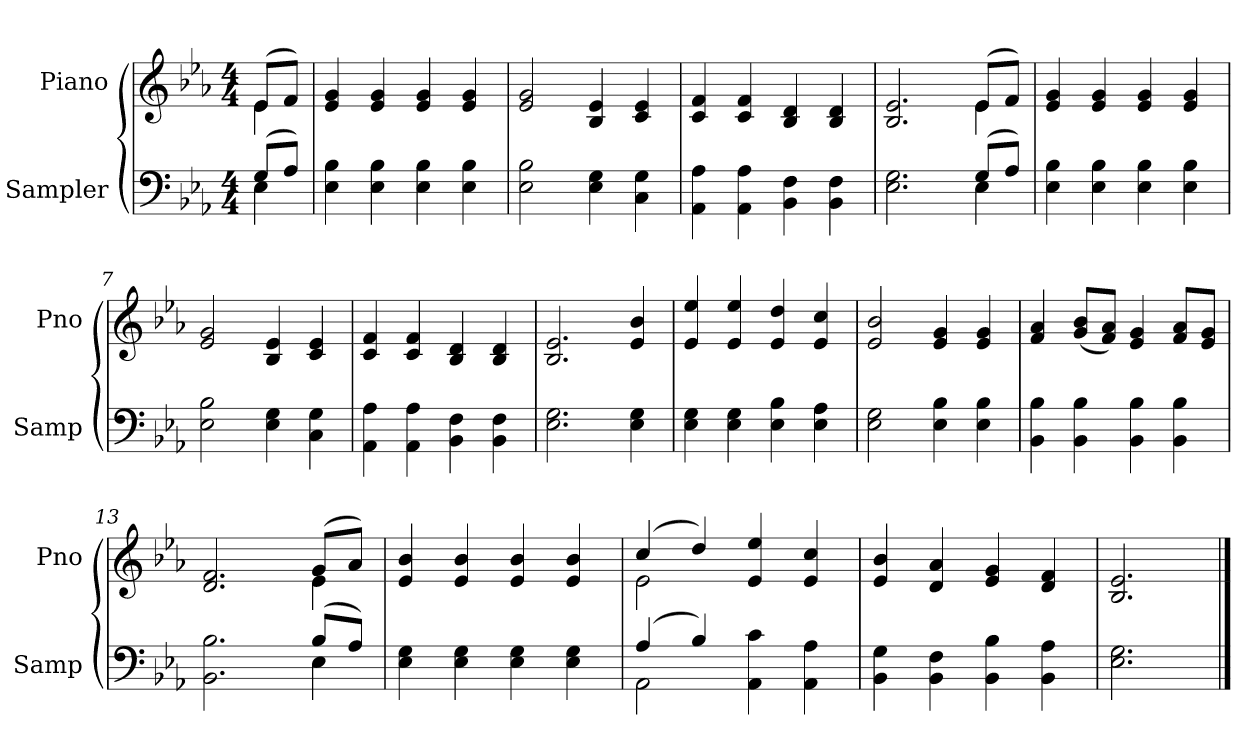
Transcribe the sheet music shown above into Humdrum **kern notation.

**kern	**kern
*part2	*part1
*staff2	*staff1
*I"Sampler	*I"Piano
*I'Samp	*I'Pno
*clefF4	*clefG2
*k[b-e-a-]	*k[b-e-a-]
*E-:	*E-:
*M4/4	*M4/4
=1	=1
*^	*^
(8G/L	4E-	(8e-/L	4e-
8A-/J)	.	8f/J)	.
*v	*v	*	*
*	*v	*v
=2	=2
4E- 4B-	4e- 4g
4E- 4B-	4e- 4g
4E- 4B-	4e- 4g
4E- 4B-	4e- 4g
=3	=3
2E- 2B-	2e- 2g
4E- 4G	4B- 4e-
4C 4G	4c 4e-
=4	=4
4AA- 4A-	4c 4f
4AA- 4A-	4c 4f
4BB- 4F	4B- 4d
4BB- 4F	4B- 4d
=5	=5
*^	*^
2.E- 2.G	2.ryy	2.B- 2.e-	2.ryy
(8G/L	4E-	(8e-/L	4e-
8A-/J)	.	8f/J)	.
*v	*v	*	*
*	*v	*v
=6	=6
4E- 4B-	4e- 4g
4E- 4B-	4e- 4g
4E- 4B-	4e- 4g
4E- 4B-	4e- 4g
=7	=7
2E- 2B-	2e- 2g
4E- 4G	4B- 4e-
4C 4G	4c 4e-
=8	=8
4AA- 4A-	4c 4f
4AA- 4A-	4c 4f
4BB- 4F	4B- 4d
4BB- 4F	4B- 4d
=9	=9
2.E- 2.G	2.B- 2.e-
4E- 4G	4e- 4b-
=10	=10
4E- 4G	4e- 4ee-
4E- 4G	4e- 4ee-
4E- 4B-	4e- 4dd
4E- 4A-	4e- 4cc
=11	=11
2E- 2G	2e- 2b-
4E- 4B-	4e- 4g
4E- 4B-	4e- 4g
=12	=12
4BB- 4B-	4f 4a-
4BB- 4B-	(8g/ 8b-/L
.	8f/ 8a-/J)
4BB- 4B-	4e- 4g
4BB- 4B-	8f/ 8a-/L
.	8e-/ 8g/J
=13	=13
*^	*^
2.BB- 2.B-	2.ryy	2.d 2.f	2.ryy
(8B-/L	4E-	(8g/L	4e-
8A-/J)	.	8a-/J)	.
*v	*v	*	*
*	*v	*v
=14	=14
4E- 4G	4e- 4b-
4E- 4G	4e- 4b-
4E- 4G	4e- 4b-
4E- 4G	4e- 4b-
=15	=15
*^	*^
(4A-/	2AA-	(4cc/	2e-
4B-/)	.	4dd/)	.
4AA- 4c	2ryy	4e- 4ee-	2ryy
4AA- 4A-	.	4e- 4cc	.
*v	*v	*	*
*	*v	*v
=16	=16
4BB- 4G	4e- 4b-
4BB- 4F	4d 4a-
4BB- 4B-	4e- 4g
4BB- 4A-	4d 4f
=17	=17
2.E- 2.G	2.B- 2.e-
==	==
*-	*-
